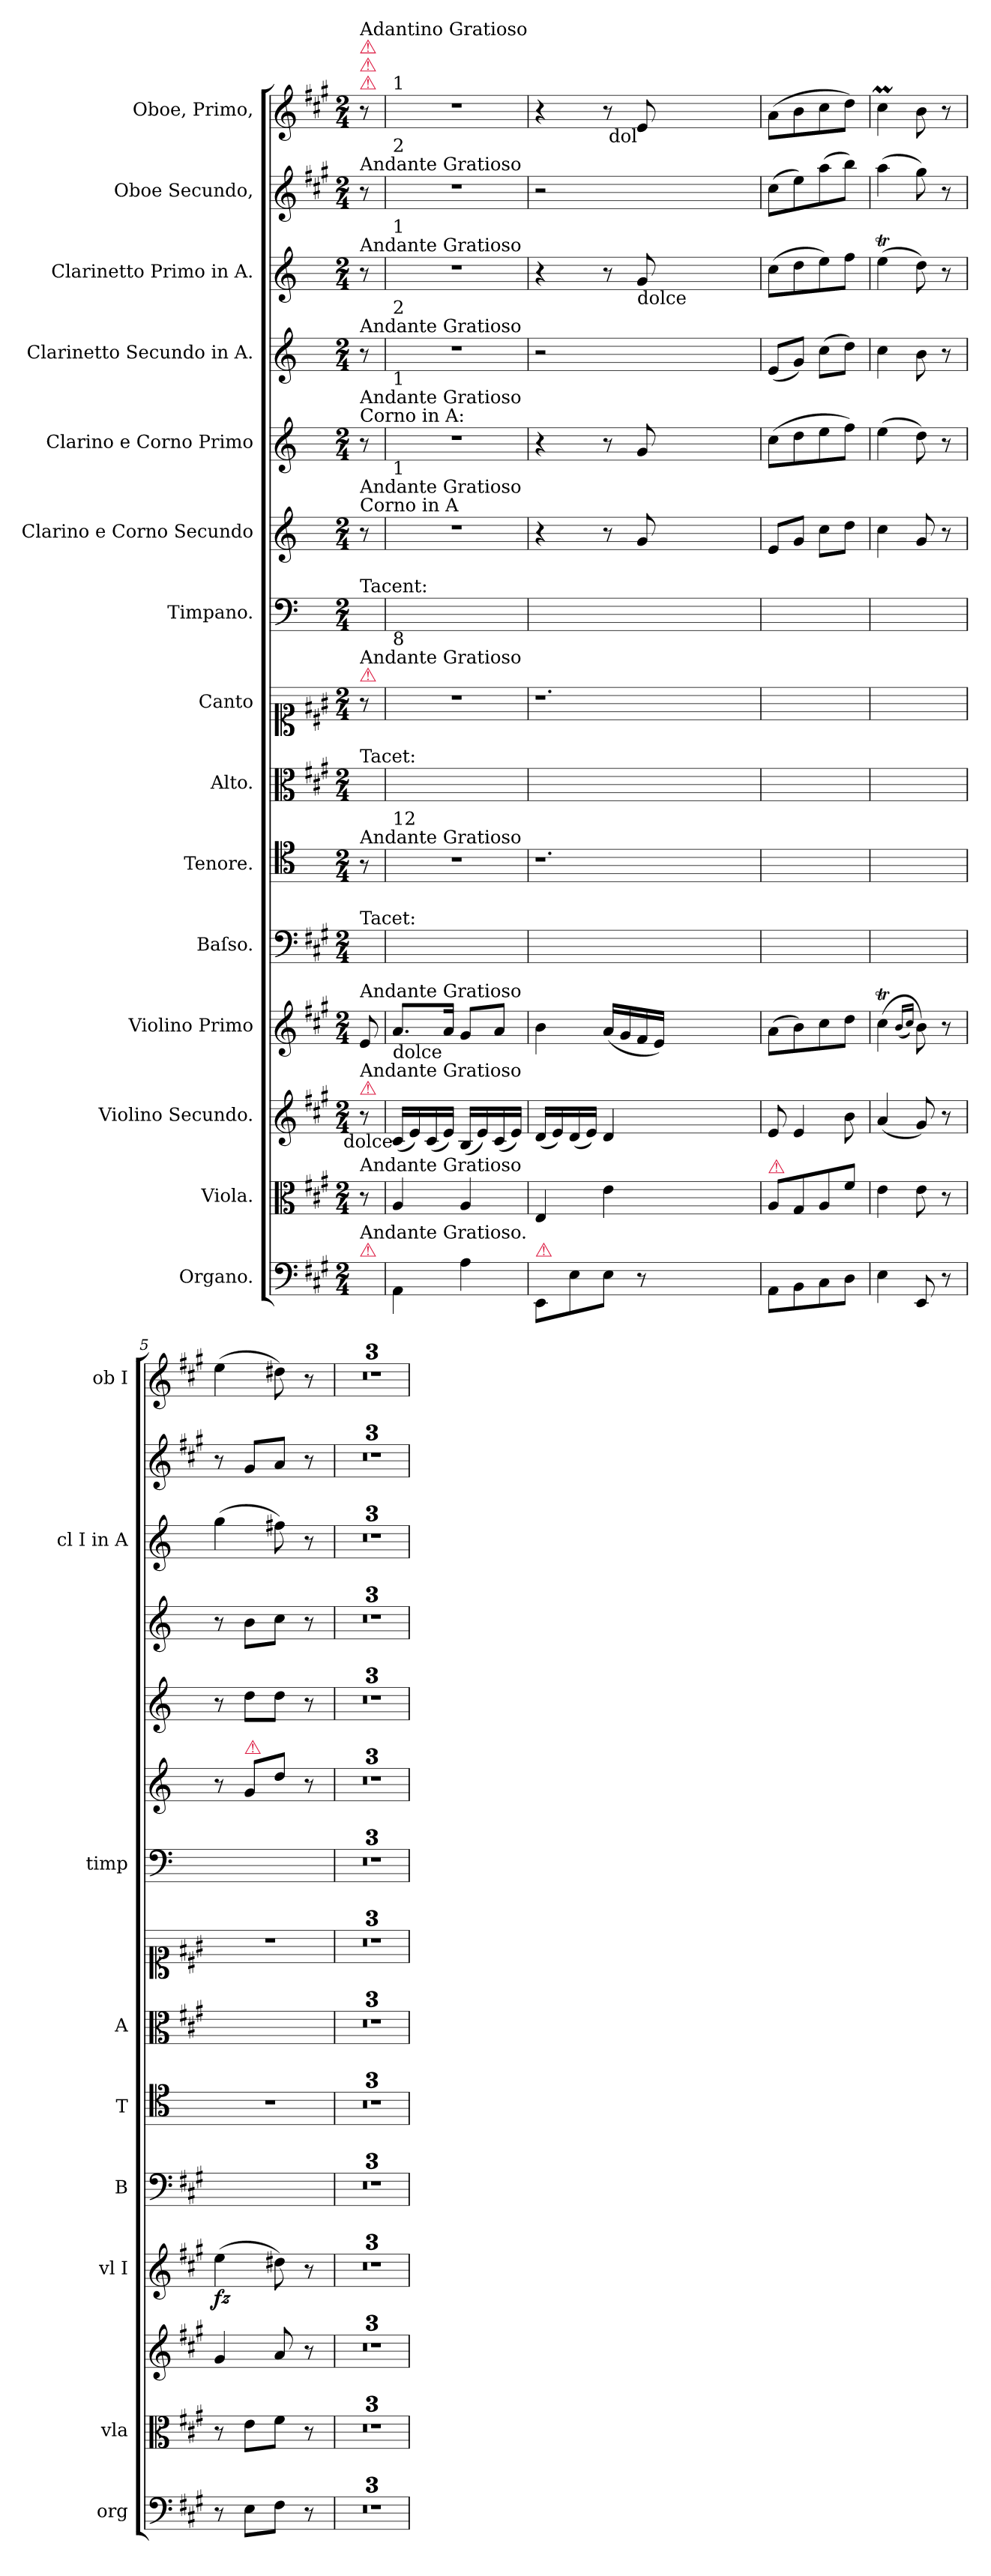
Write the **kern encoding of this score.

**kern	**dynam	**kern	**kern	**dynam	**kern	**dynam	**kern	**kern	**kern	**kern	**kern	**kern	**kern	**kern	**kern	**kern	**kern
*part15	*part15	*part14	*part13	*part13	*part12	*part12	*part11	*part10	*part9	*part8	*part7	*part6	*part5	*part4	*part3	*part2	*part1
*staff15	*staff15	*staff14	*staff13	*staff13	*staff12	*staff12	*staff11	*staff10	*staff9	*staff8	*staff7	*staff6	*staff5	*staff4	*staff3	*staff2	*staff1
*I"Organo.	*	*I"Viola.	*I"Violino Secundo.	*	*I"Violino Primo	*	*I"Baſso.	*I"Tenore.	*I"Alto.	*I"Canto	*I"Timpano.	*I"Clarino e Corno Secundo	*I"Clarino e Corno Primo	*I"Clarinetto Secundo in A.	*I"Clarinetto Primo in A.	*I"Oboe Secundo,	*I"Oboe, Primo,
*I'org	*	*I'vla	*	*	*I'vl I	*	*I'B	*I'T	*I'A	*	*I'timp	*	*	*	*I'cl I in A	*	*I'ob I
*clefF4	*	*clefC3	*clefG2	*	*clefG2	*	*clefF4	*clefC4	*clefC3	*clefC1	*clefF4	*clefG2	*clefG2	*clefG2	*clefG2	*clefG2	*clefG2
*	*	*	*	*	*	*	*	*	*	*	*	*ITrd2c3	*ITrd2c3	*ITrd2c3	*ITrd2c3	*	*
*k[f#c#g#]	*	*k[f#c#g#]	*k[f#c#g#]	*	*k[f#c#g#]	*	*k[f#c#g#]	*	*k[f#c#g#]	*k[f#c#g#]	*k[]	*k[f#c#g#]	*k[f#c#g#]	*k[f#c#g#]	*k[f#c#g#]	*k[f#c#g#]	*k[f#c#g#]
*A:	*	*A:	*A:	*	*A:	*	*A:	*	*A:	*A:	*	*	*	*	*	*A:	*A:
*M2/4	*	*M2/4	*M2/4	*	*M2/4	*	*M2/4	*M2/4	*M2/4	*M2/4	*M2/4	*M2/4	*M2/4	*M2/4	*M2/4	*M2/4	*M2/4
=	=	=	=	=	=	=	=	=	=	=	=	=	=	=	=	=	=
!	!	!	!	!	!	!	!	!	!	!	!	!	!	!	!	!	!LO:TX:a:color=crimson:t=⚠
!	!	!	!	!	!	!	!	!	!	!	!	!	!	!	!	!	!LO:TX:a:color=crimson:t=⚠
!	!	!	!	!	!	!	!	!	!	!	!	!	!	!	!	!	!LO:TX:a:color=crimson:t=⚠
!	!	!	!	!	!	!	!	!	!	!	!	!	!	!	!	!	!LO:TX:a:t=Adantino Gratioso
!	!	!	!	!	!	!	!	!	!	!	!	!	!	!	!	!LO:TX:a:t=Andante Gratioso	!
!	!	!	!	!	!	!	!	!	!	!	!	!	!	!	!LO:TX:a:t=Andante Gratioso	!	!
!	!	!	!	!	!	!	!	!	!	!	!	!	!	!LO:TX:a:t=Andante Gratioso	!	!	!
!	!	!	!	!	!	!	!	!	!	!	!	!	!LO:TX:a:t=Corno in A&colon;	!	!	!	!
!	!	!	!	!	!	!	!	!	!	!	!	!	!LO:TX:a:t=Andante Gratioso	!	!	!	!
!	!	!	!	!	!	!	!	!	!	!	!	!LO:TX:a:t=Corno in A	!	!	!	!	!
!	!	!	!	!	!	!	!	!	!	!	!	!LO:TX:a:t=Andante Gratioso	!	!	!	!	!
!	!	!	!	!	!	!	!	!	!	!	!LO:TX:a:t=Tacent&colon;	!	!	!	!	!	!
!	!	!	!	!	!	!	!	!	!	!LO:TX:a:color=crimson:t=⚠	!	!	!	!	!	!	!
!	!	!	!	!	!	!	!	!	!	!LO:TX:a:t=Andante Gratioso	!	!	!	!	!	!	!
!	!	!	!	!	!	!	!	!	!LO:TX:a:t=Tacet&colon;	!	!	!	!	!	!	!	!
!	!	!	!	!	!	!	!	!LO:TX:a:t=Andante Gratioso	!	!	!	!	!	!	!	!	!
!	!	!	!	!	!	!	!LO:TX:a:t=Tacet&colon;	!	!	!	!	!	!	!	!	!	!
!	!	!	!	!	!LO:TX:a:t=Andante Gratioso	!	!	!	!	!	!	!	!	!	!	!	!
!	!	!	!LO:TX:a:color=crimson:t=⚠	!	!	!	!	!	!	!	!	!	!	!	!	!	!
!	!	!	!LO:TX:a:t=Andante Gratioso	!	!	!	!	!	!	!	!	!	!	!	!	!	!
!	!	!LO:TX:a:t=Andante Gratioso	!	!	!	!	!	!	!	!	!	!	!	!	!	!	!
!LO:TX:a:color=crimson:t=⚠	!	!	!	!	!	!	!	!	!	!	!	!	!	!	!	!	!
!LO:TX:a:t=Andante Gratioso.	!	!	!	!	!	!	!	!	!	!	!	!	!	!	!	!	!
8ryy	.	8r	8r	.	8e/	.	8ryy	8r	8ryy	8r	8ryy	8r	8r	8r	8r	8r	8r
=1	=1	=1	=1	=1	=1	=1	=1	=1	=1	=1	=1	=1	=1	=1	=1	=1	=1
!	!	!	!	!	!	!	!	!	!	!	!	!	!	!	!	!	!LO:TX:a:t=1
!	!	!	!	!	!	!	!	!	!	!	!	!	!	!	!	!LO:TX:a:t=2	!
!	!	!	!	!	!	!	!	!	!	!	!	!	!	!	!LO:TX:a:t=1	!	!
!	!	!	!	!	!	!	!	!	!	!	!	!	!	!LO:TX:a:t=2	!	!	!
!	!	!	!	!	!	!	!	!	!	!	!	!	!LO:TX:a:t=1	!	!	!	!
!	!	!	!	!	!	!	!	!	!	!	!	!LO:TX:a:t=1	!	!	!	!	!
!	!	!	!	!	!	!	!	!	!	!LO:TX:a:t=8	!	!	!	!	!	!	!
!	!	!	!	!	!	!	!	!LO:TX:a:t=12	!	!	!	!	!	!	!	!	!
!	!	!	!	!	!LO:TX:b:t=dolce	!	!	!	!	!	!	!	!	!	!	!	!
!	!	!	!LO:TX:b:rj:t=dolce	!	!	!	!	!	!	!	!	!	!	!	!	!	!
!	!LO:DY:b	!	!	!	!	!	!	!	!	!	!	!	!	!	!	!	!
4AA\	p&colon;	4A/	(16c#/LL	.	8.a/L	.	2ryy	2r	2ryy	2r	2ryy	2r	2r	2r	2r	2r	2r
.	.	.	16e/)	.	.	.	.	.	.	.	.	.	.	.	.	.	.
.	.	.	(16c#/	.	.	.	.	.	.	.	.	.	.	.	.	.	.
.	.	.	16e/JJ)	.	16a/Jk	.	.	.	.	.	.	.	.	.	.	.	.
4A\	.	4A/	(16B/LL	.	8g#/L	.	.	.	.	.	.	.	.	.	.	.	.
.	.	.	16e/)	.	.	.	.	.	.	.	.	.	.	.	.	.	.
.	.	.	(16c#/	.	8a/J	.	.	.	.	.	.	.	.	.	.	.	.
.	.	.	16e/JJ)	.	.	.	.	.	.	.	.	.	.	.	.	.	.
=2	=2	=2	=2	=2	=2	=2	=2	=2	=2	=2	=2	=2	=2	=2	=2	=2	=2
!LO:TX:a:color=crimson:t=⚠	!	!	!	!	!	!	!	!	!	!	!	!	!	!	!	!	!
8EE/L	.	4E/	(16d/LL	.	4b\	.	2ryy	1.r	2ryy	1.r	2ryy	4r	4r	2r	4r	2r	4r
.	.	.	16e/)	.	.	.	.	.	.	.	.	.	.	.	.	.	.
8E\	.	.	(16d/	.	.	.	.	.	.	.	.	.	.	.	.	.	.
.	.	.	16e/JJ)	.	.	.	.	.	.	.	.	.	.	.	.	.	.
8E\J	.	4e\	4d/	.	(16a/LL	.	.	.	.	.	.	8r	8r	.	8r	.	8r
.	.	.	.	.	16g#/	.	.	.	.	.	.	.	.	.	.	.	.
!	!	!	!	!	!	!	!	!	!	!	!	!	!	!	!	!	!LO:TX:b:rj:t=dol
!	!	!	!	!	!	!	!	!	!	!	!	!	!	!	!LO:TX:b:t=dolce	!	!
8r	.	.	.	.	16f#/	.	.	.	.	.	.	8e/	8e/	.	8e/	.	8e/
.	.	.	.	.	16e/JJ)	.	.	.	.	.	.	.	.	.	.	.	.
1ryy	.	1ryy	1ryy	.	1ryy	.	1ryy	.	1ryy	.	1ryy	1ryy	1ryy	1ryy	1ryy	1ryy	1ryy
=3	=3	=3	=3	=3	=3	=3	=3	=3	=3	=3	=3	=3	=3	=3	=3	=3	=3
!	!	!LO:TX:a:color=crimson:t=⚠	!	!	!	!	!	!	!	!	!	!	!	!	!	!	!
8AA\L	.	8A/L	8e/	.	(8a\L	.	2ryy	2ryy	2ryy	2ryy	2ryy	8c#/L	(8a\L	(8c#/L	(8a\L	(8cc#\L	(8a\L
8BB\	.	8G#/	4e/	.	8b\)	.	.	.	.	.	.	8e/J	8b\	8e/J)	8b\	8ee\)	8b\
8C#\	.	8A/	.	.	8cc#\	.	.	.	.	.	.	8a\L	8cc#\	(8a\L	8cc#\)	(8aa\	8cc#\
8D\J	.	8f#\J	8b\	.	8dd\J	.	.	.	.	.	.	8b\J	8dd\J)	8b\J)	8dd\J	8bb\J)	8dd\J)
=4	=4	=4	=4	=4	=4	=4	=4	=4	=4	=4	=4	=4	=4	=4	=4	=4	=4
4E\	.	4e\	(4a/	.	(4cc#t\	.	2ryy	2ryy	2ryy	2ryy	2ryy	4a\	(4cc#\	4a\	(4cc#t\	(4aa\	4cc#m\
.	.	.	.	.	(16qqb/LL	.	.	.	.	.	.	.	.	.	.	.	.
.	.	.	.	.	16qqcc#/JJ)	.	.	.	.	.	.	.	.	.	.	.	.
8EE/	.	8e\	8g#/)	.	8b\)	.	.	.	.	.	.	8e/	8b\)	8g#\	8b\)	8gg#\)	8b\
8r	.	8r	8r	.	8r	.	.	.	.	.	.	8r	8r	8r	8r	8r	8r
=5	=5	=5	=5	=5	=5	=5	=5	=5	=5	=5	=5	=5	=5	=5	=5	=5	=5
!	!	!	!	!LO:DY:b	!	!	!	!	!	!	!	!	!	!	!	!	!
8r	.	8r	4g#/	fort	(4ee\	fz	2ryy	2r	2ryy	2r	2ryy	8r	8r	8r	(4ee\	8r	(4ee\
!	!	!	!	!	!	!	!	!	!	!	!	!LO:TX:a:color=crimson:t=⚠	!	!	!	!	!
8E\L	.	8e\L	.	.	.	.	.	.	.	.	.	8e/L	8b\L	8g#\L	.	8g#/L	.
8F#\J	.	8f#\J	8a/	.	8dd#X\)	.	.	.	.	.	.	8b\J	8b\J	8a\J	8dd#X\)	8a/J	8dd#X\)
8r	.	8r	8r	.	8r	.	.	.	.	.	.	8r	8r	8r	8r	8r	8r
=	=	=	=	=	=	=	=	=	=	=	=	=	=	=	=	=	=
2ryy	.	2ryy	2ryy	.	2ryy	.	2ryy	2r	2ryy	2r	2ryy	2ryy	2ryy	2ryy	2ryy	2ryy	2ryy
=	=	=	=	=	=	=	=	=	=	=	=	=	=	=	=	=	=
2ryy	.	2ryy	2ryy	.	2ryy	.	2ryy	2r	2ryy	2r	2ryy	2ryy	2ryy	2ryy	2ryy	2ryy	2ryy
=	=	=	=	=	=	=	=	=	=	=	=	=	=	=	=	=	=
2ryy	.	2ryy	2ryy	.	2ryy	.	2ryy	2r	2ryy	2r	2ryy	2ryy	2ryy	2ryy	2ryy	2ryy	2ryy
=	=	=	=	=	=	=	=	=	=	=	=	=	=	=	=	=	=
*-	*-	*-	*-	*-	*-	*-	*-	*-	*-	*-	*-	*-	*-	*-	*-	*-	*-
